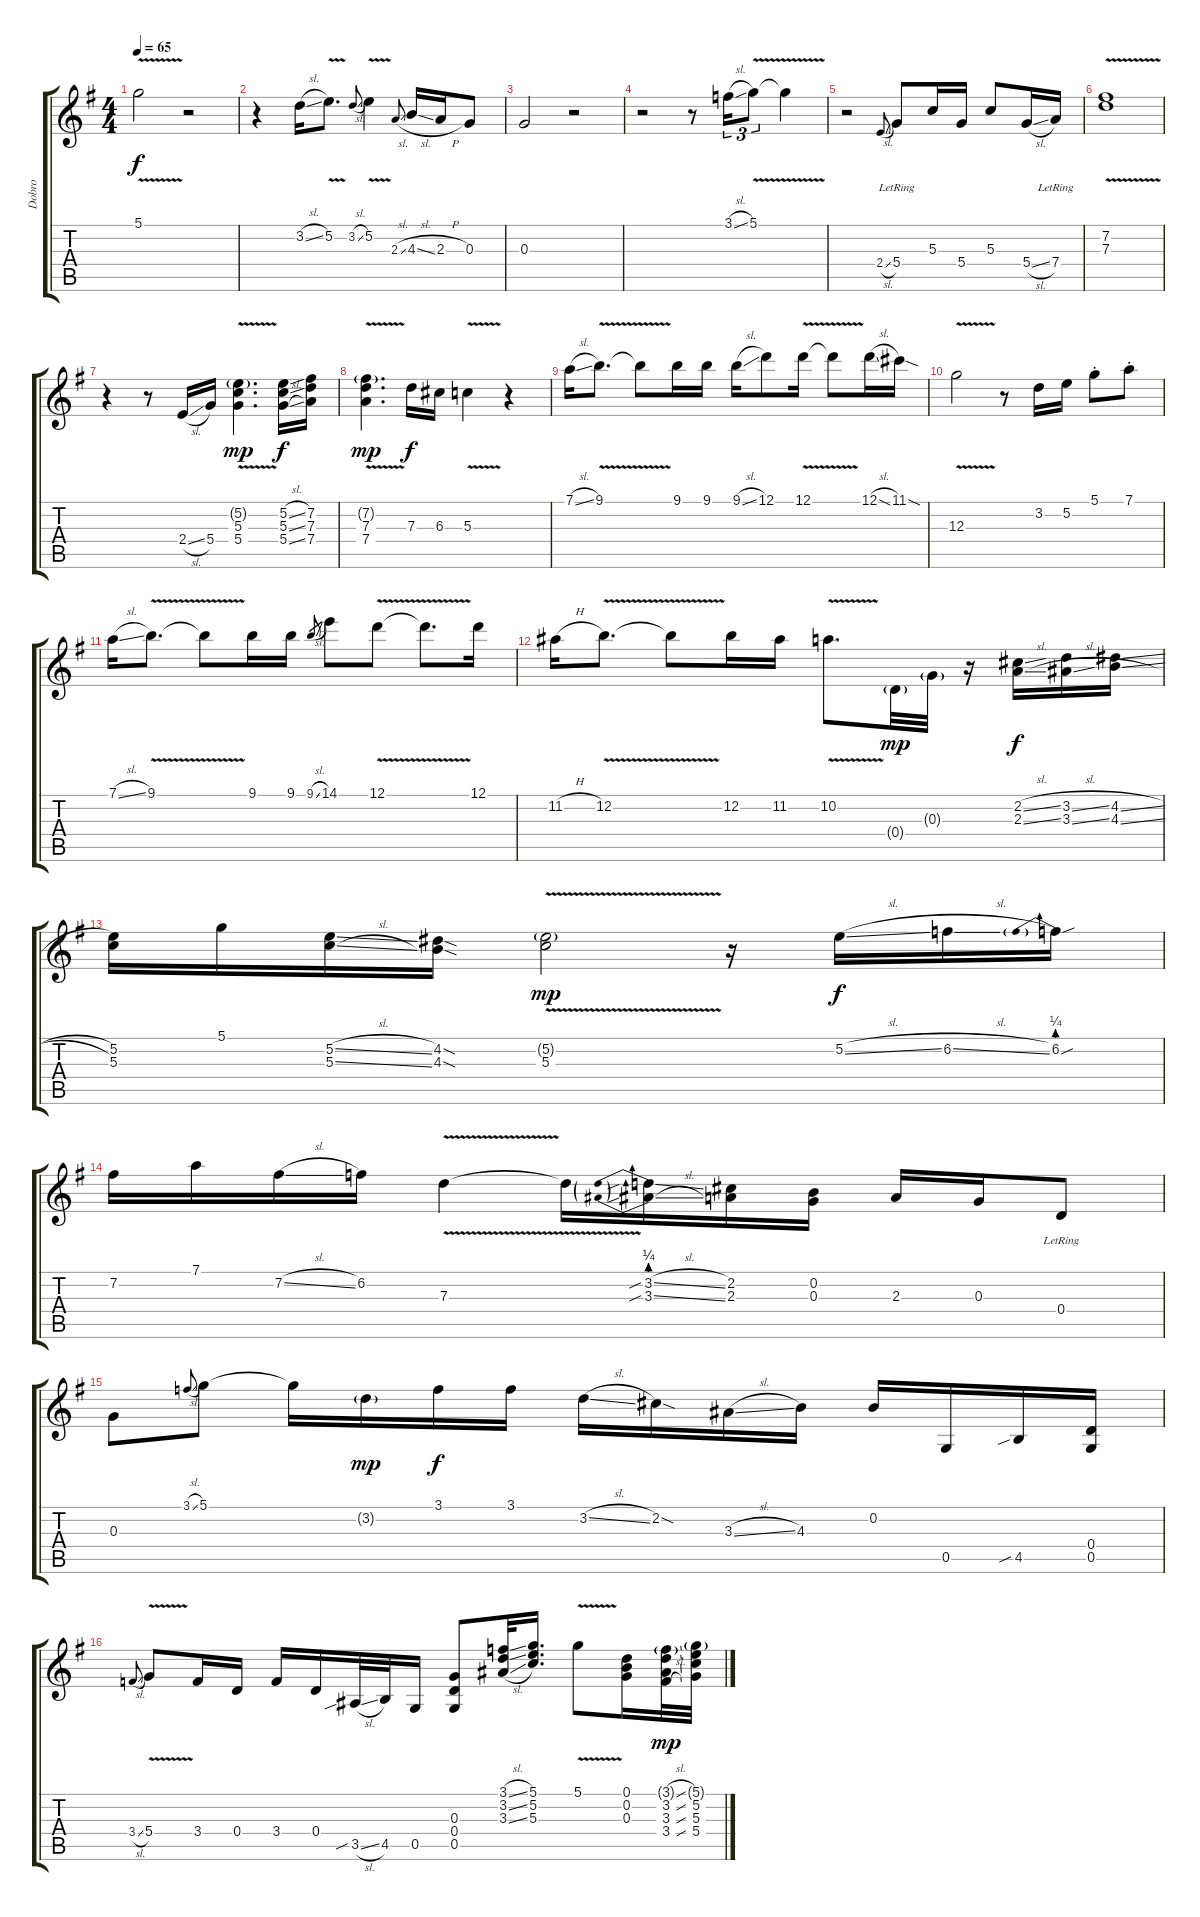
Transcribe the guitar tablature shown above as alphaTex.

\track ("Dobro" "Dobro") {instrument acousticguitarsteel}
\staff {score tabs}
\tuning (D4 B3 G3 D3 G2 D2) {hide}
\ts (4 4)
\tempo 65
\clef g2
\ks g
5.1{v}.2{dy f} r.2 |
r.4 3.2{sl}.16 5.2{v}.8{d} 3.2{sl}.8{gr onbeat} 5.2{v}.4 2.3{sl}.8{gr onbeat} 4.3{sl}.16 2.3{h}.16 0.3.8 |
0.3.2 r.2 |
r.2 r.8 3.1{sl}.16{tu (3 2)} 5.1{v}.8{tu (3 2)} 5.1{t}.4 |
r.2 2.4{sl}.8{gr onbeat} 5.4{lr}.8 5.3.16 5.4.16 5.3.8 5.4{sl}.16 7.4{lr}.16 |
(7.2{v} 7.3{v}).1 |
r.4 r.8 2.4{sl}.16 5.4.16 (5.2{v g} 5.3{v} 5.4{v}).4{d dy mp} (5.2{sl} 5.3{sl} 5.4{sl}).16{dy f} (7.2 7.3 7.4).16 |
(7.2{v g} 7.3{v} 7.4{v}).4{d dy mp} 7.3.16{dy f} 6.3.16 5.3{v}.4 r.4 |
7.1{sl}.16 9.1{v}.8{d} 9.1{t}.8 9.1.16 9.1.16 9.1{sl}.16 12.1.8 12.1{v}.16 12.1{t}.8 12.1{sl}.16 11.1{sod}.16 |
12.3{v}.2 r.8 3.2.16 5.2.16 5.1{st}.8 7.1{st}.8 |
7.1{sl}.16 9.1{v}.8{d} 9.1{t}.8 9.1.16 9.1.16 9.1{sl}.8{gr} 14.1.8 12.1{v}.8 12.1{t}.8{d} 12.1.16 |
11.2{h}.16 12.2{v}.8{d} 12.2{t}.8 12.2.16 11.2.16 10.2{v}.8{d} 0.4{g}.32{dy mp} 0.3{g}.32 r.16 (2.2{sl} 2.3{sl}).16{dy f} (3.2{sl} 3.3{sl}).16 (4.2{sl} 4.3{sl}).16 |
(5.2 5.3).16 5.1.16 (5.2{sl} 5.3{sl}).16 (4.2{sod} 4.3{sod}).16 (5.2{v g} 5.3{v}).2{dy mp} r.16 5.2{sl}.16{dy f} 6.2{sl}.16 6.2{be (prebend 0 1 60 1) sou}.16 |
7.2.16 7.1.16 7.2{sl}.16 6.2.16 7.3{v}.4 7.3{t}.16 (3.2{be (prebend 0 1 60 1) sib sl} 3.3{be (prebend 0 1 60 1) sib sl}).16 (2.2 2.3).16 (0.2 0.3).16 2.3.16 0.3.16 0.4{lr}.8 |
0.3.8 3.1{sl}.8{gr onbeat} 5.1.8 5.1{t}.16 3.2{g}.16{dy mp} 3.1.16{dy f} 3.1.16 3.2{sl}.16 2.2{sod}.16 3.3{sl}.16 4.3.16 0.2.16 0.5.16 4.5{sib}.16 (0.4 0.5).16 |
3.4{sl}.8{gr onbeat} 5.4{v}.8 3.4.16 0.4.16 3.4.16 0.4.16 3.5{sib sl}.32 4.5.32 0.5.16 (0.3 0.4 0.5).8 (3.1{sl} 3.2{sl} 3.3{sl}).32 (5.1 5.2 5.3).16{d} 5.1{v}.8 (0.1 0.2 0.3).16 (3.1{sl g} 3.2{sl} 3.3{sl} 3.4{sl}).32{dy mp} (5.1{g} 5.2 5.3 5.4).32
